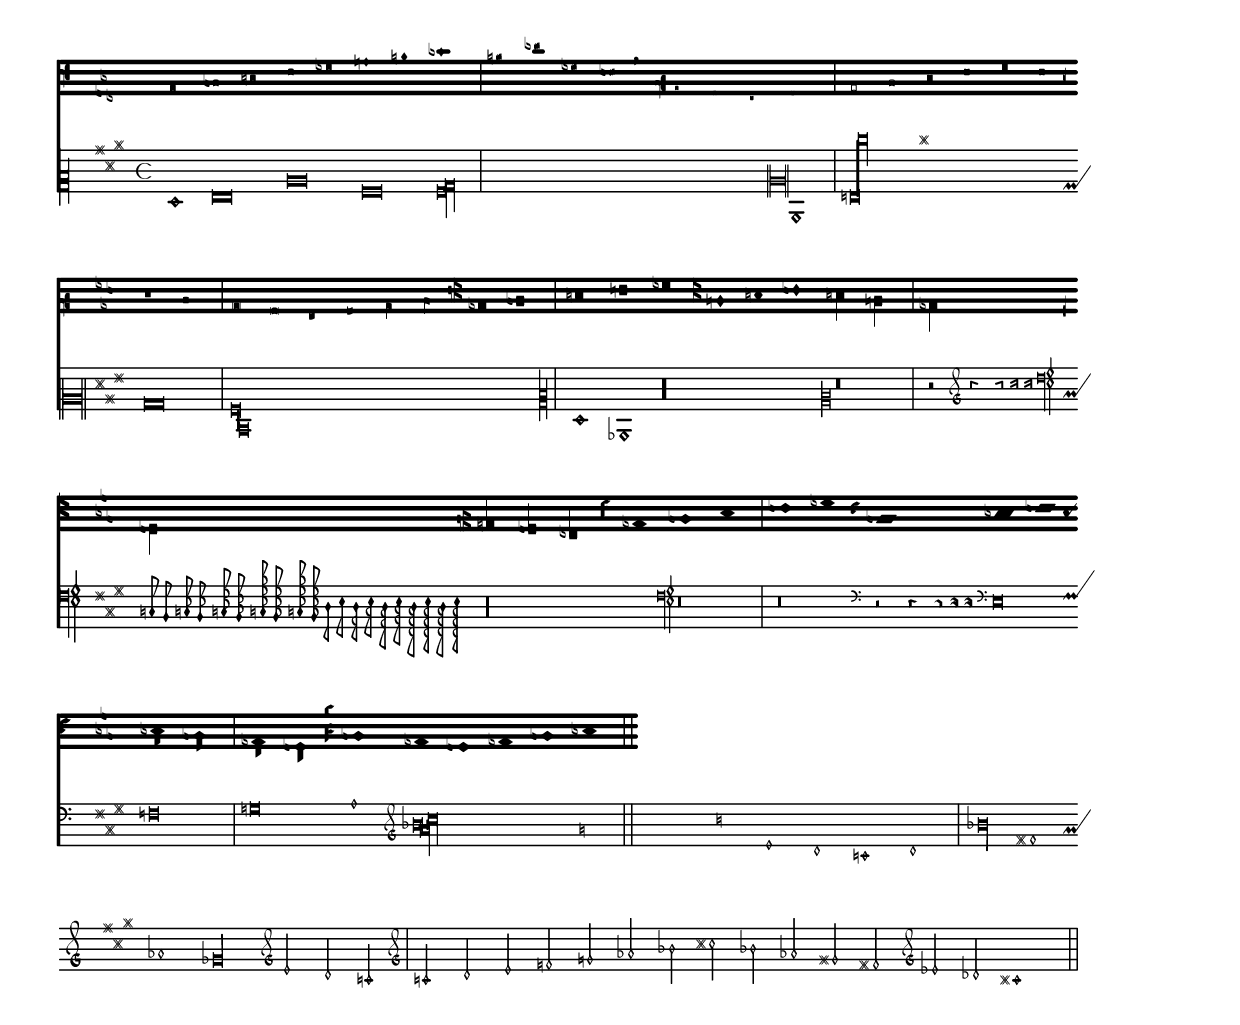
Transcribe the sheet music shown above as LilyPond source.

%% Do not edit this file; it is auto-generated from LSR http://lsr.dsi.unimi.it
%% This file is in the public domain.
\version "2.11.66"

\header {
  lsrtags = "ancient-notation"

  texidoces = "
Aquí se muestran muchos (¿o quizá todos?) de los símbolos que
están contemplados por la capacidad de LilyPond para la música
antigua.
"

  doctitlees = "Tipografía de música antigua"

  texidoc = "
Shown here are many (all?) of the symbols that are included in
LilyPond's support for ancient notation.



"
  doctitle = "Ancient fonts"
} % begin verbatim

upperStaff = \new VaticanaStaff = "upperStaff" <<
  \context VaticanaVoice <<
    \transpose c c {
      
      \override NoteHead #'style = #'vaticana.punctum
      \key es \major
      \clef "vaticana-fa2"
      c1 des e f ges
      
      \override NoteHead #'style = #'vaticana.inclinatum
      a! b ces'
      \bar "|"
      % \break % 1 (8*1)
      
      \override NoteHead #'style = #'vaticana.quilisma
      b! des'! ges! fes!
      \breathe
      \clef "vaticana-fa1"
      \override NoteHead #'style = #'vaticana.plica
      es d
      \override NoteHead #'style = #'vaticana.reverse.plica
      c d
      \bar "|"
      % \break %2 (8*1)
      
      \override NoteHead #'style = #'vaticana.punctum.cavum
      es f
      \override NoteHead #'style = #'vaticana.lpes
      g as
      \override NoteHead #'style = #'vaticana.upes
      bes as
      \override NoteHead #'style = #'vaticana.vupes
      g f
      \override NoteHead #'style = #'vaticana.linea.punctum
      \once \override Staff.BarLine #'bar-size = #2.0 \bar "|"
      % \break % 3 (8*1)
      
      es d
      \override NoteHead #'style = #'vaticana.epiphonus
      c d
      \override NoteHead #'style = #'vaticana.cephalicus
      es f
      
      \override Staff.KeySignature #'glyph-name-alist = #alteration-medicaea-glyph-name-alist
      \override Staff.Accidental #'glyph-name-alist = #alteration-medicaea-glyph-name-alist
      \override Staff.Custos #'style = #'medicaea
      \override NoteHead #'style = #'medicaea.punctum
      \clef "medicaea-fa2"
      ces des
      \bar "|"
      % \break % 4 (8*1)
      
      e! f! ges
      \clef "medicaea-do2"
      \override NoteHead #'style = #'medicaea.inclinatum
      a! b! ces'
      \override NoteHead #'style = #'medicaea.virga
      b! a!
      \bar "|"
      % \break % 5 (8*1)
      
      ges fes
      \clef "medicaea-fa1"
      \override NoteHead #'style = #'medicaea.rvirga
      e des ces
      
      \override Staff.KeySignature #'glyph-name-alist = #alteration-hufnagel-glyph-name-alist
      \override Staff.Accidental #'glyph-name-alist = #alteration-hufnagel-glyph-name-alist
      \override Staff.Custos #'style = #'hufnagel
      \override NoteHead #'style = #'hufnagel.punctum
      \clef "hufnagel-fa2"
      ces des es
      \bar "|"
      % \break % 6 (8*1)
      
      fes ges
      \clef "hufnagel-do2"
      \override NoteHead #'style = #'hufnagel.lpes
      as! bes! ces'
      \override NoteHead #'style = #'hufnagel.virga
      bes! as!
      \bar "|"
      % \break % 7 (8*1)
      
      ges! fes!
      \clef "hufnagel-do-fa"
      \override NoteHead #'style = #'hufnagel.punctum
      es! des ces des! es! fes!
      \bar "||"
      % \break % 8 (8*1)
      
      s32*1
      % \break % 12 (32*1)
    }
  >>
>>

lowerStaff = \new MensuralStaff = "lowerStaff" <<
  \context MensuralVoice <<
    \transpose c c {
      
      \key a \major
      cis'1 d'\breve gis'\breve e'\breve \[ e'\longa fis'\longa \]
      \set Staff.forceClef = ##t
      \clef "neomensural-c2"
      cis1
      \bar "|"
      % \break % 2 (16*1)
      
      \[ g\breve dis''\longa \]
      b\breve \[ a\longa d\longa \]
      \clef "petrucci-c2"
      % \break % 4 (16*1)
      
      fis1 ces1
      \clef "petrucci-c2"
      r\longa
      \set Staff.forceClef = ##t
      \clef "mensural-c2"
      r\breve
      \bar "|"
      % \break % 5 (8*1)
      
      r2
      \clef "mensural-g"
      r4 r8 r16 r16
      \override NoteHead #'style = #'mensural
      \override Rest #'style = #'mensural
      \clef "petrucci-f"
      c8 b, c16 b, c32 b, c64 b, c64 b,
      d8 e d16 e d32 e d64 e d64 e
      r\longa
      \set Staff.forceClef = ##t
      \clef "petrucci-f"
      r\breve
      \bar "|"
      % \break % 6 (8*1)
      
      r\breve 
      \clef "mensural-f"
      r2 r4 r8 r16 r16
      
      \set Staff.forceClef = ##t
      \clef "mensural-f"
      e\breve f g a1
      \clef "mensural-g"
      % \break % 7 (8*1)
      
      \[ bes'!\longa a'!\longa c''!\longa \]
      e'1 d' c' d' \bar "|"
      \bar "|"
      % \break % 9 (16*1)
      
      bes'!\longa fis'!1 as'!1 ges'!\longa % lig
      \set Staff.forceClef = ##t
      \clef "mensural-g"
      e'2 d' c' \bar "|"
      % \break % 11 (16*1)
      
      \set Staff.forceClef = ##t
      \clef "petrucci-g"
      c'2 d' e' f'
      \clef "petrucci-g"
      g' as'! bes'! cis''!
      bes'! as'! gis'! fis'!
      \set Staff.forceClef = ##t
      \clef "mensural-g"
      es'! des'! cis'!1 \bar "||"
      % \break % 12 (8*1)
    }
  >>
>>

\paper {
  line-thickness = #(/ staff-space 5.0)
}

\score {
  <<
    \upperStaff
    \lowerStaff
  >>
  \layout {
    indent = 0.0
    line-width = 17.25\cm
    \context {
      \Score
      timing = ##f
    }
    \context {
      \MensuralVoice
      \override NoteHead #'style = #'neomensural
      \override Rest #'style = #'neomensural
      \override Stem #'flag-style = #'mensural
      \override Stem #'thickness = #1.0
    }
    \context {
      \MensuralStaff
      \revert  BarLine #'transparent
      \override KeySignature #'glyph-name-alist = #alteration-mensural-glyph-name-alist
      clefGlyph = #"clefs.petrucci.c2"
    }
    \context {
      \VaticanaStaff
      \revert  BarLine #'transparent
      \override StaffSymbol #'thickness = #2.0
      \override KeySignature #'glyph-name-alist = #alteration-vaticana-glyph-name-alist
      \override Custos #'neutral-position = #4
    }
  }
}
